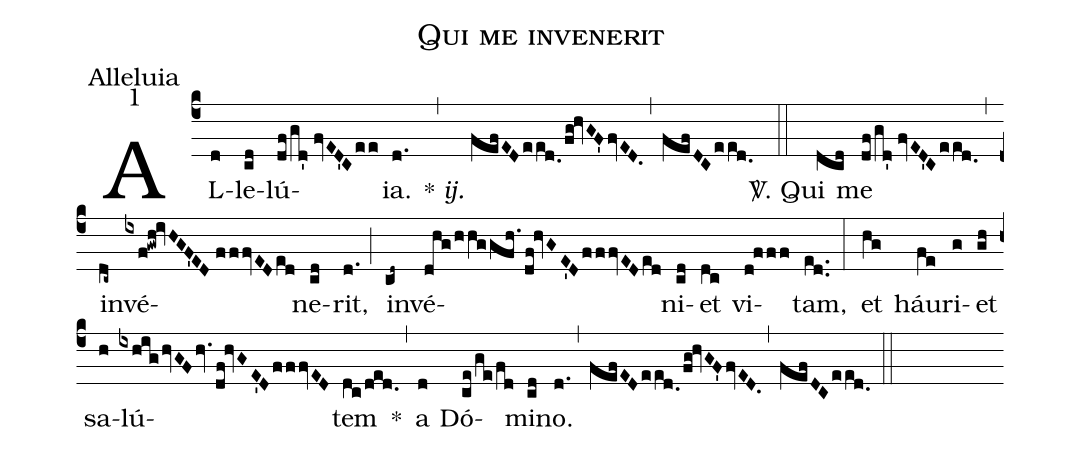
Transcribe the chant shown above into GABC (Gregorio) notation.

name: Qui me invenerit;
office-part: Alleluia;
mode: 1;
%%
(c4) AL(d)le(cd)lú(df/gd'//fvED'Cee)ia.(d.) {*} <i>ij.</i>(,) (fefEDeed.0/fg!hvGF'fvED.) (,) (fefDCeed.0) (::)
<sp>V/</sp>. Qui(dcd) me(df/gd'//fvED'Ceed.0) (,) in(dc~)vé(ixf!gwh!ivHGF'ED//fffvEDed)ne(cd)rit,(d.) (;) in(cd~)vé(dhg/hhggfh./df!hvGE'DfffvEDed)ni(cd)et(dc) vi(d!fff)tam,(ed..) (:)
et(hg) háu(fe)ri(g)et(gh) sa(h)lú(ixhig/hvGFhv.df!hvGE'DfffvED)tem(dc/ded.) *(,) a(d) Dó(ce/ge/fd)mi(cd)no.(d.) (,) (fefEDeed.0/fg!hvGF'fvED.) (,) (fefDCeed.0) (::)
